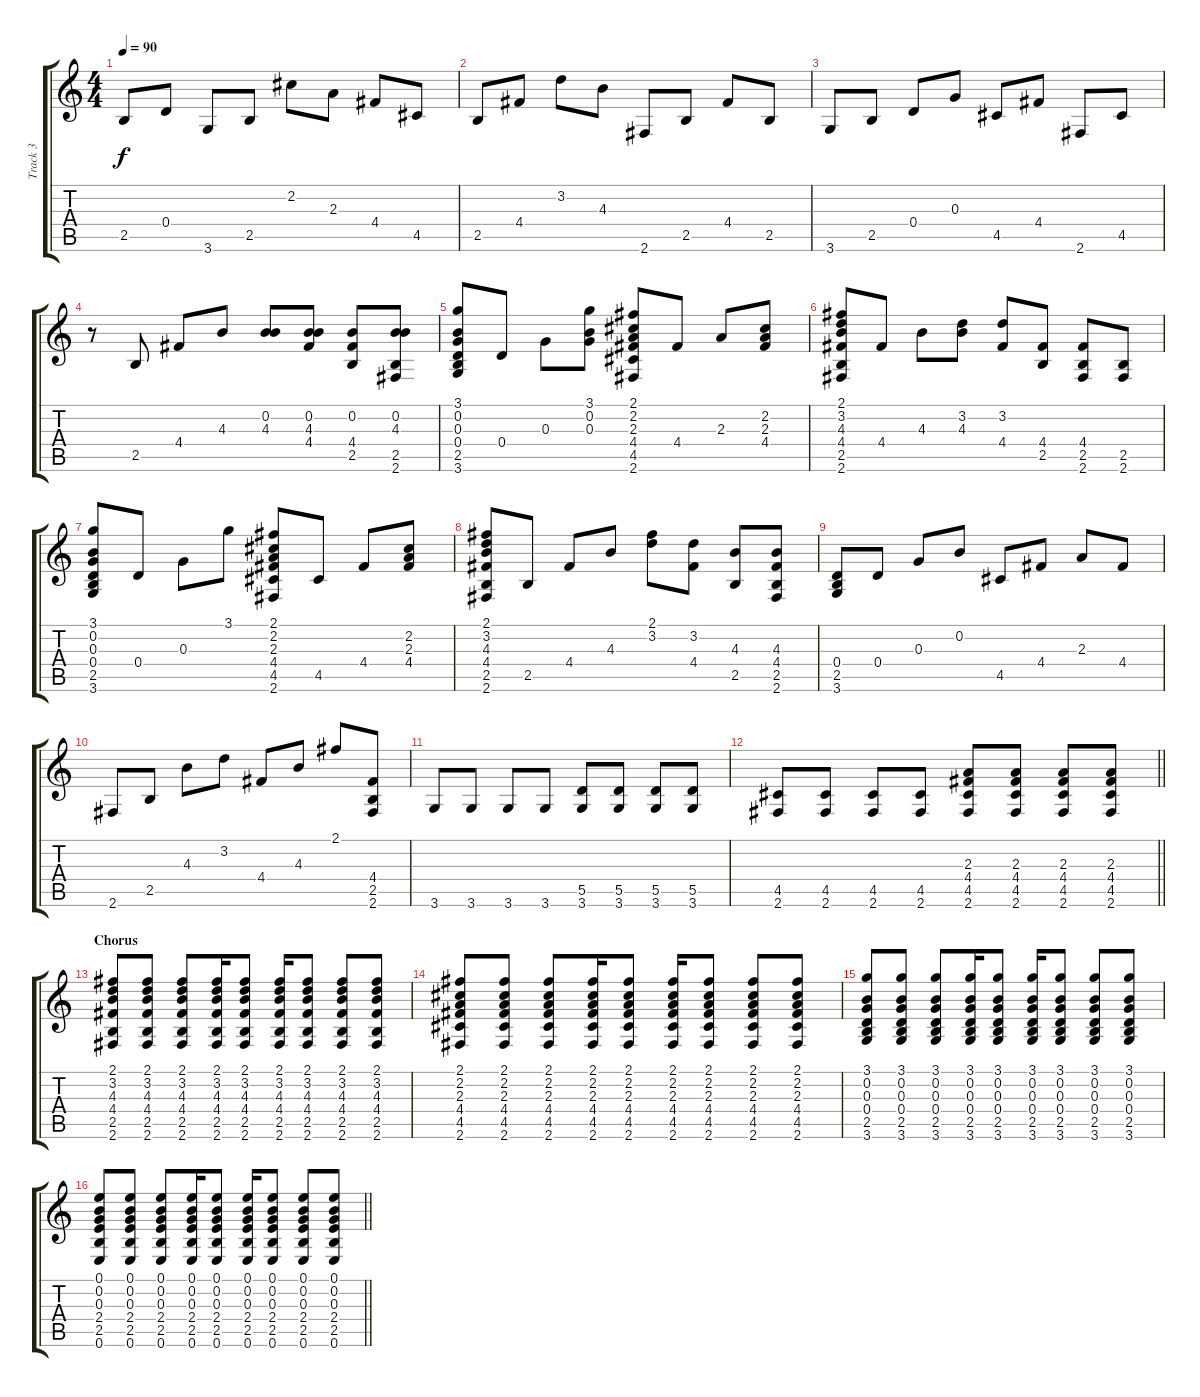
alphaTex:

\track ("Track 3" "Track 3") {instrument acousticguitarsteel}
\staff {score tabs}
\tuning (E4 B3 G3 D3 A2 E2) {hide}
\ts (4 4)
\tempo 90
\clef g2
\ks c
2.5.8{dy f} 0.4.8 3.6.8 2.5.8 2.2.8 2.3.8 4.4.8 4.5.8 |
2.5.8 4.4.8 3.2.8 4.3.8 2.6.8 2.5.8 4.4.8 2.5.8 |
3.6.8 2.5.8 0.4.8 0.3.8 4.5.8 4.4.8 2.6.8 4.5.8 |
r.8 2.5.8 4.4.8 4.3.8 (0.2 4.3).8 (0.2 4.3 4.4).8 (0.2 4.4 2.5).8 (0.2 4.3 2.5 2.6).8 |
(3.1 0.2 0.3 0.4 2.5 3.6).8 0.4.8 0.3.8 (3.1 0.2 0.3).8 (2.1 2.2 2.3 4.4 4.5 2.6).8 4.4.8 2.3.8 (2.2 2.3 4.4).8 |
(2.1 3.2 4.3 4.4 2.5 2.6).8 4.4.8 4.3.8 (3.2 4.3).8 (3.2 4.4).8 (4.4 2.5).8 (4.4 2.5 2.6).8 (2.5 2.6).8 |
(3.1 0.2 0.3 0.4 2.5 3.6).8 0.4.8 0.3.8 3.1.8 (2.1 2.2 2.3 4.4 4.5 2.6).8 4.5.8 4.4.8 (2.2 2.3 4.4).8 |
(2.1 3.2 4.3 4.4 2.5 2.6).8 2.5.8 4.4.8 4.3.8 (2.1 3.2).8 (3.2 4.4).8 (4.3 2.5).8 (4.3 4.4 2.5 2.6).8 |
(0.4 2.5 3.6).8 0.4.8 0.3.8 0.2.8 4.5.8 4.4.8 2.3.8 4.4.8 |
2.6.8 2.5.8 4.3.8 3.2.8 4.4.8 4.3.8 2.1.8 (4.4 2.5 2.6).8 |
3.6.8 3.6.8 3.6.8 3.6.8 (5.5 3.6).8 (5.5 3.6).8 (5.5 3.6).8 (5.5 3.6).8 |
\barLineRight lightlight
(4.5 2.6).8 (4.5 2.6).8 (4.5 2.6).8 (4.5 2.6).8 (2.3 4.4 4.5 2.6).8 (2.3 4.4 4.5 2.6).8 (2.3 4.4 4.5 2.6).8 (2.3 4.4 4.5 2.6).8 |
\section ("" "Chorus")
(2.1 3.2 4.3 4.4 2.5 2.6).8 (2.1 3.2 4.3 4.4 2.5 2.6).8 (2.1 3.2 4.3 4.4 2.5 2.6).8 (2.1 3.2 4.3 4.4 2.5 2.6).16 (2.1 3.2 4.3 4.4 2.5 2.6).8 (2.1 3.2 4.3 4.4 2.5 2.6).16 (2.1 3.2 4.3 4.4 2.5 2.6).8 (2.1 3.2 4.3 4.4 2.5 2.6).8 (2.1 3.2 4.3 4.4 2.5 2.6).8 |
(2.1 2.2 2.3 4.4 4.5 2.6).8 (2.1 2.2 2.3 4.4 4.5 2.6).8 (2.1 2.2 2.3 4.4 4.5 2.6).8 (2.1 2.2 2.3 4.4 4.5 2.6).16 (2.1 2.2 2.3 4.4 4.5 2.6).8 (2.1 2.2 2.3 4.4 4.5 2.6).16 (2.1 2.2 2.3 4.4 4.5 2.6).8 (2.1 2.2 2.3 4.4 4.5 2.6).8 (2.1 2.2 2.3 4.4 4.5 2.6).8 |
(3.1 0.2 0.3 0.4 2.5 3.6).8 (3.1 0.2 0.3 0.4 2.5 3.6).8 (3.1 0.2 0.3 0.4 2.5 3.6).8 (3.1 0.2 0.3 0.4 2.5 3.6).16 (3.1 0.2 0.3 0.4 2.5 3.6).8 (3.1 0.2 0.3 0.4 2.5 3.6).16 (3.1 0.2 0.3 0.4 2.5 3.6).8 (3.1 0.2 0.3 0.4 2.5 3.6).8 (3.1 0.2 0.3 0.4 2.5 3.6).8 |
\barLineRight lightlight
(0.1 0.2 0.3 2.4 2.5 0.6).8 (0.1 0.2 0.3 2.4 2.5 0.6).8 (0.1 0.2 0.3 2.4 2.5 0.6).8 (0.1 0.2 0.3 2.4 2.5 0.6).16 (0.1 0.2 0.3 2.4 2.5 0.6).8 (0.1 0.2 0.3 2.4 2.5 0.6).16 (0.1 0.2 0.3 2.4 2.5 0.6).8 (0.1 0.2 0.3 2.4 2.5 0.6).8 (0.1 0.2 0.3 2.4 2.5 0.6).8
